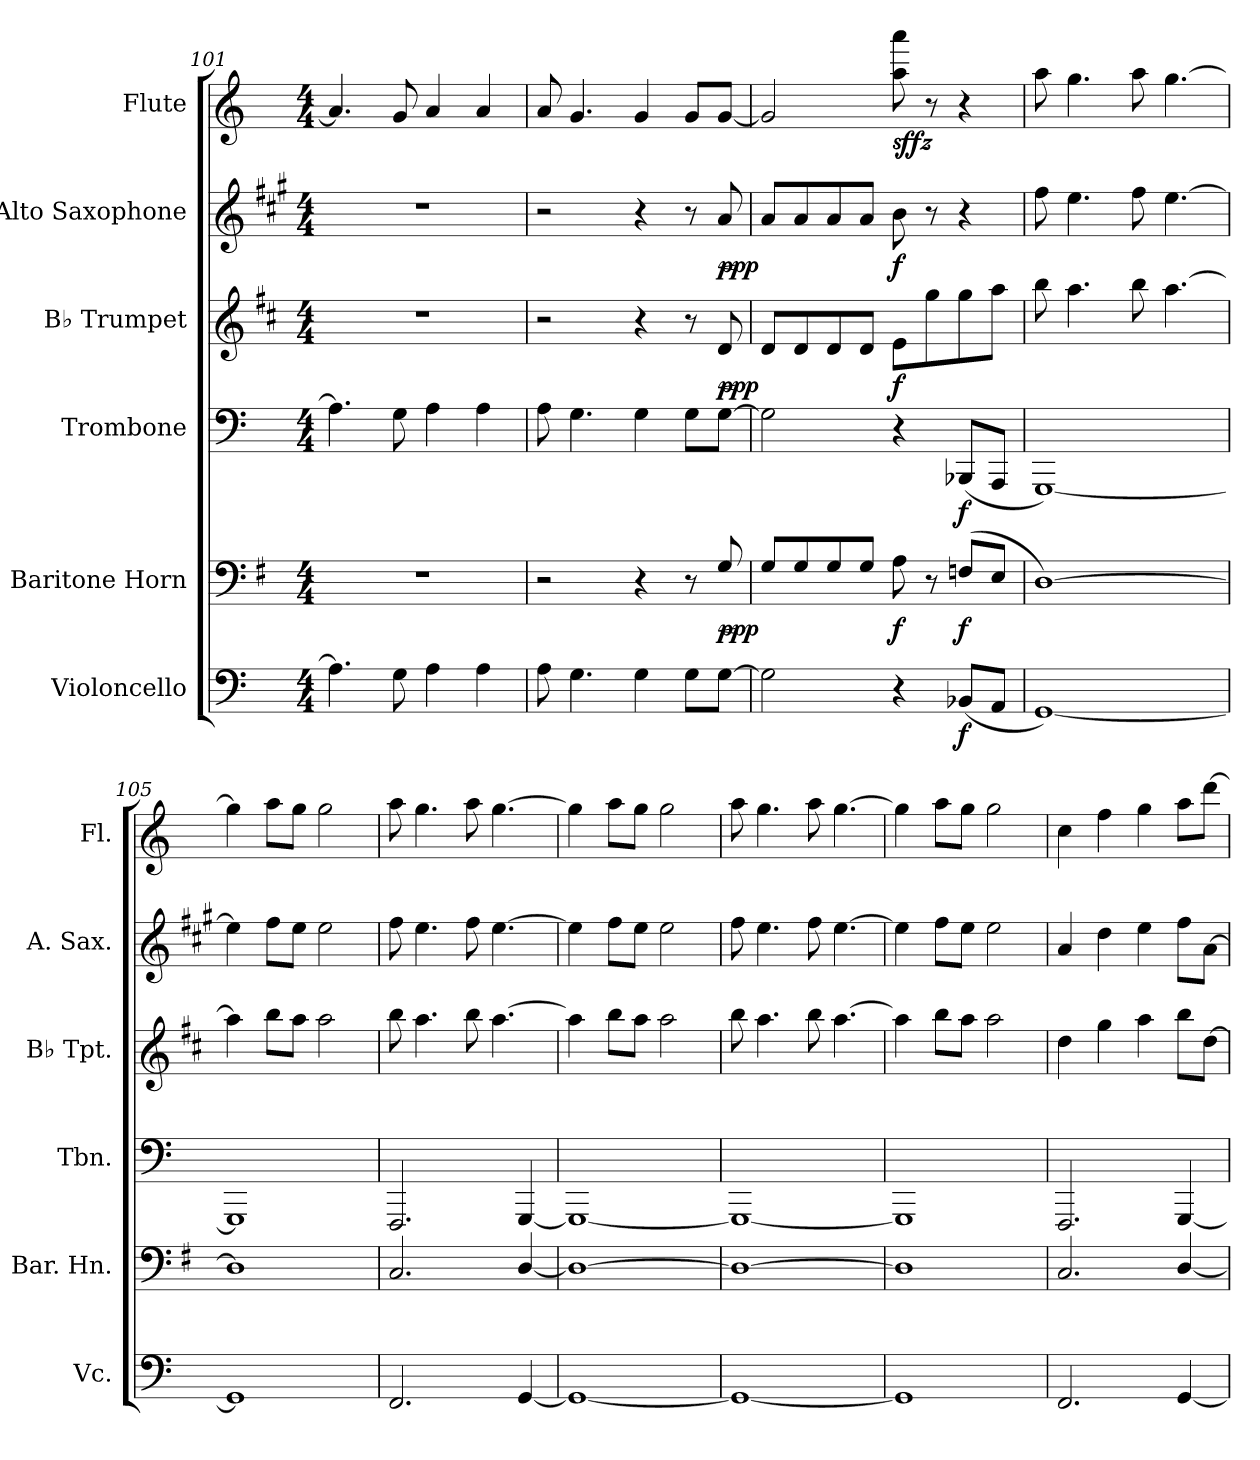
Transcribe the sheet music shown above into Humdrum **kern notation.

**kern	**dynam	**kern	**dynam	**kern	**dynam	**kern	**dynam	**kern	**dynam	**kern	**dynam
*part6	*part6	*part5	*part5	*part4	*part4	*part3	*part3	*part2	*part2	*part1	*part1
*staff6	*staff6	*staff5	*staff5	*staff4	*staff4	*staff3	*staff3	*staff2	*staff2	*staff1	*staff1
*I"Violoncello	*	*I"Baritone Horn	*	*I"Trombone	*	*I"B♭ Trumpet	*	*I"Alto Saxophone	*	*I"Flute	*
*I'Vc.	*	*I'Bar. Hn.	*	*I'Tbn.	*	*I'B♭ Tpt.	*	*I'A. Sax.	*	*I'Fl.	*
*clefF4	*	*clefF4	*	*clefF4	*	*clefG2	*	*clefG2	*	*clefG2	*
*	*	*ITrd4c7	*	*	*	*ITrd1c2	*	*ITrd5c9	*	*	*
*k[]	*	*k[]	*	*k[]	*	*k[]	*	*k[]	*	*k[]	*
*M4/4	*	*M4/4	*	*M4/4	*	*M4/4	*	*M4/4	*	*M4/4	*
=101	=101	=101	=101	=101	=101	=101	=101	=101	=101	=101	=101
4.A\]	.	1r	.	4.A\]	.	1r	.	1r	.	4.a/]	.
8G\	.	.	.	8G\	.	.	.	.	.	8g/	.
4A\	.	.	.	4A\	.	.	.	.	.	4a/	.
4A\	.	.	.	4A\	.	.	.	.	.	4a/	.
=102	=102	=102	=102	=102	=102	=102	=102	=102	=102	=102	=102
8A\	.	2r	.	8A\	.	2r	.	2r	.	8a/	.
4.G\	.	.	.	4.G\	.	.	.	.	.	4.g/	.
4G\	.	4r	.	4G\	.	4r	.	4r	.	4g/	.
8G\L	.	8r	.	8G\L	.	8r	.	8r	.	8g/L	.
!	!	!	!LO:HP:b	!	!	!	!LO:HP:b	!	!LO:HP:b	!	!
!	!	!	!LO:DY:n=1:b	!	!	!	!LO:DY:n=1:b	!	!LO:DY:n=1:b	!	!
[8G\J	.	8C/	< ppp	[8G\J	.	8c/	< ppp	8c/	< ppp	[8g/J	.
.	.	.	[	.	.	.	[	.	[	.	.
=103	=103	=103	=103	=103	=103	=103	=103	=103	=103	=103	=103
2G\]	.	8C/L	.	2G\]	.	8c/L	.	8c/L	.	2g/]	.
.	.	8C/	.	.	.	8c/	.	8c/	.	.	.
.	.	8C/	.	.	.	8c/	.	8c/	.	.	.
.	.	8C/J	.	.	.	8c/J	.	8c/J	.	.	.
!	!	!	!LO:DY:b	!	!	!	!LO:DY:b	!	!LO:DY:b	!	!LO:DY:b
4r	.	8D\	f	4r	.	8d\L	f	8d\	f	8aa\ 8aaa\	sffz
.	.	8r	.	.	.	8ff\	.	8r	.	8r	.
!	!LO:DY:b	!	!LO:DY:b	!	!LO:DY:b	!	!	!	!	!	!
(<8BB-X/L	f	(<8BB-X/L	f	(<8BBB-X/L	f	8ff\	.	4r	.	4r	.
8AA/J	.	8AA/J	.	8AAA/J	.	8gg\J	.	.	.	.	.
=104	=104	=104	=104	=104	=104	=104	=104	=104	=104	=104	=104
[1GG)	.	[1GG)	.	[1GGG)	.	8aa\	.	8a\	.	8aa\	.
.	.	.	.	.	.	4.gg\	.	4.g\	.	4.gg\	.
.	.	.	.	.	.	8aa\	.	8a\	.	8aa\	.
.	.	.	.	.	.	[4.gg\	.	[4.g\	.	[4.gg\	.
=105	=105	=105	=105	=105	=105	=105	=105	=105	=105	=105	=105
1GG]	.	1GG]	.	1GGG]	.	4gg\]	.	4g\]	.	4gg\]	.
.	.	.	.	.	.	8aa\L	.	8a\L	.	8aa\L	.
.	.	.	.	.	.	8gg\J	.	8g\J	.	8gg\J	.
.	.	.	.	.	.	2gg\	.	2g\	.	2gg\	.
!!LO:PB:g=z
=106	=106	=106	=106	=106	=106	=106	=106	=106	=106	=106	=106
2.FF/	.	2.FF/	.	2.FFF/	.	8aa\	.	8a\	.	8aa\	.
.	.	.	.	.	.	4.gg\	.	4.g\	.	4.gg\	.
.	.	.	.	.	.	8aa\	.	8a\	.	8aa\	.
.	.	.	.	.	.	[4.gg\	.	[4.g\	.	[4.gg\	.
[4GG/	.	[4GG/	.	[4GGG/	.	.	.	.	.	.	.
=107	=107	=107	=107	=107	=107	=107	=107	=107	=107	=107	=107
1GG_	.	1GG_	.	1GGG_	.	4gg\]	.	4g\]	.	4gg\]	.
.	.	.	.	.	.	8aa\L	.	8a\L	.	8aa\L	.
.	.	.	.	.	.	8gg\J	.	8g\J	.	8gg\J	.
.	.	.	.	.	.	2gg\	.	2g\	.	2gg\	.
=108	=108	=108	=108	=108	=108	=108	=108	=108	=108	=108	=108
1GG_	.	1GG_	.	1GGG_	.	8aa\	.	8a\	.	8aa\	.
.	.	.	.	.	.	4.gg\	.	4.g\	.	4.gg\	.
.	.	.	.	.	.	8aa\	.	8a\	.	8aa\	.
.	.	.	.	.	.	[4.gg\	.	[4.g\	.	[4.gg\	.
=109	=109	=109	=109	=109	=109	=109	=109	=109	=109	=109	=109
1GG]	.	1GG]	.	1GGG]	.	4gg\]	.	4g\]	.	4gg\]	.
.	.	.	.	.	.	8aa\L	.	8a\L	.	8aa\L	.
.	.	.	.	.	.	8gg\J	.	8g\J	.	8gg\J	.
.	.	.	.	.	.	2gg\	.	2g\	.	2gg\	.
=110	=110	=110	=110	=110	=110	=110	=110	=110	=110	=110	=110
2.FF/	.	2.FF/	.	2.FFF/	.	4cc\	.	4c/	.	4cc\	.
.	.	.	.	.	.	4ff\	.	4f\	.	4ff\	.
.	.	.	.	.	.	4gg\	.	4g\	.	4gg\	.
[4GG/	.	[4GG/	.	[4GGG/	.	8aa\L	.	8a\L	.	8aa\L	.
.	.	.	.	.	.	[8cc\J	.	[8c\J	.	[8ddd\J	.
=	=	=	=	=	=	=	=	=	=	=	=
*-	*-	*-	*-	*-	*-	*-	*-	*-	*-	*-	*-
